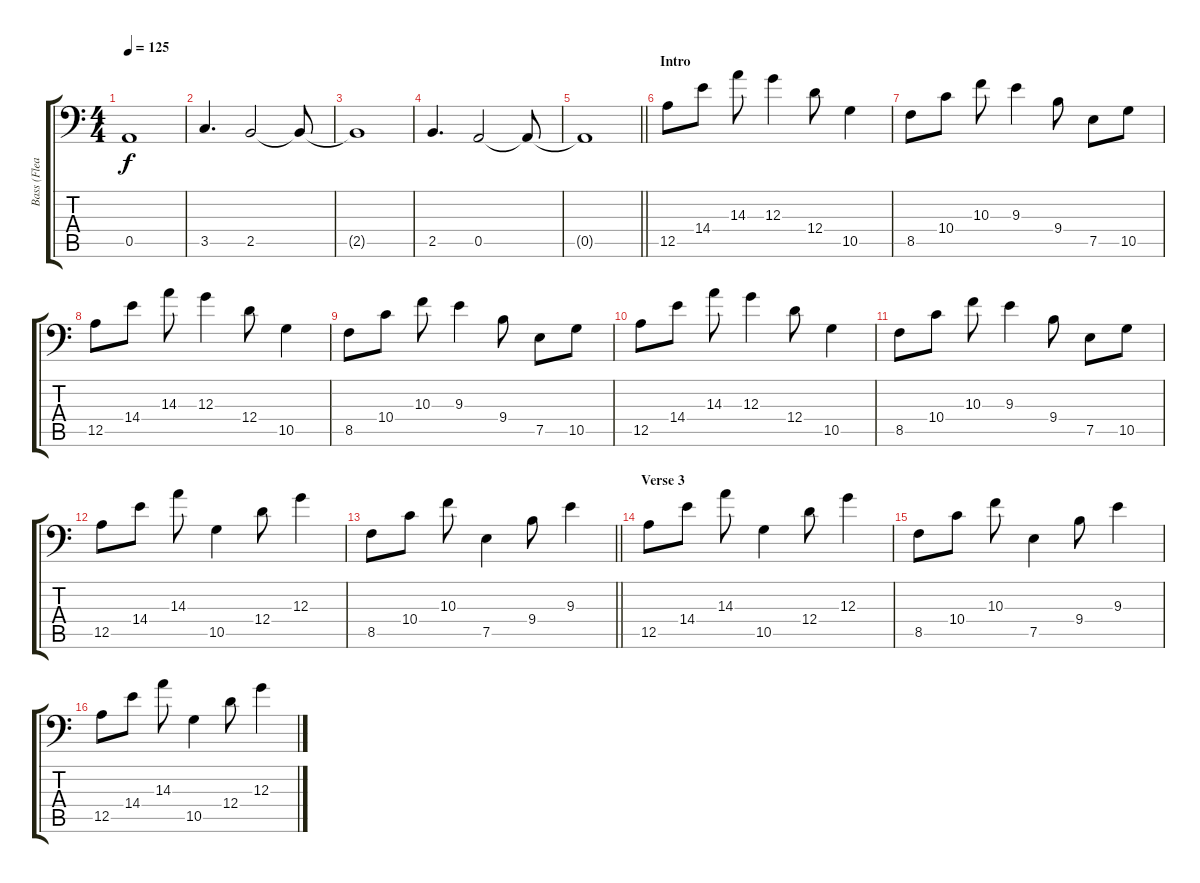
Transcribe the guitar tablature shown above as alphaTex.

\track ("Bass (Flea)" "Bass (Flea") {instrument electricbassfinger}
\staff {score tabs}
\tuning (E3 B2 G2 D2 A1 E1) {hide}
\ts (4 4)
\tempo 125
\clef f4
\ks c
0.5{t}.1{dy f} |
3.5.4{d} 2.5.2 2.5{t}.8 |
2.5{t}.1 |
2.5.4{d} 0.5.2 0.5{t}.8 |
\barLineRight lightlight
0.5{t}.1 |
\section ("" "Intro")
12.5.8 14.4.8 14.3.8 12.3.4 12.4.8 10.5.4 |
8.5.8 10.4.8 10.3.8 9.3.4 9.4.8 7.5.8 10.5.8 |
12.5.8 14.4.8 14.3.8 12.3.4 12.4.8 10.5.4 |
8.5.8 10.4.8 10.3.8 9.3.4 9.4.8 7.5.8 10.5.8 |
12.5.8 14.4.8 14.3.8 12.3.4 12.4.8 10.5.4 |
8.5.8 10.4.8 10.3.8 9.3.4 9.4.8 7.5.8 10.5.8 |
12.5.8 14.4.8 14.3.8 10.5.4 12.4.8 12.3.4 |
\barLineRight lightlight
8.5.8 10.4.8 10.3.8 7.5.4 9.4.8 9.3.4 |
\section ("" "Verse 3")
12.5.8 14.4.8 14.3.8 10.5.4 12.4.8 12.3.4 |
8.5.8 10.4.8 10.3.8 7.5.4 9.4.8 9.3.4 |
12.5.8 14.4.8 14.3.8 10.5.4 12.4.8 12.3.4
